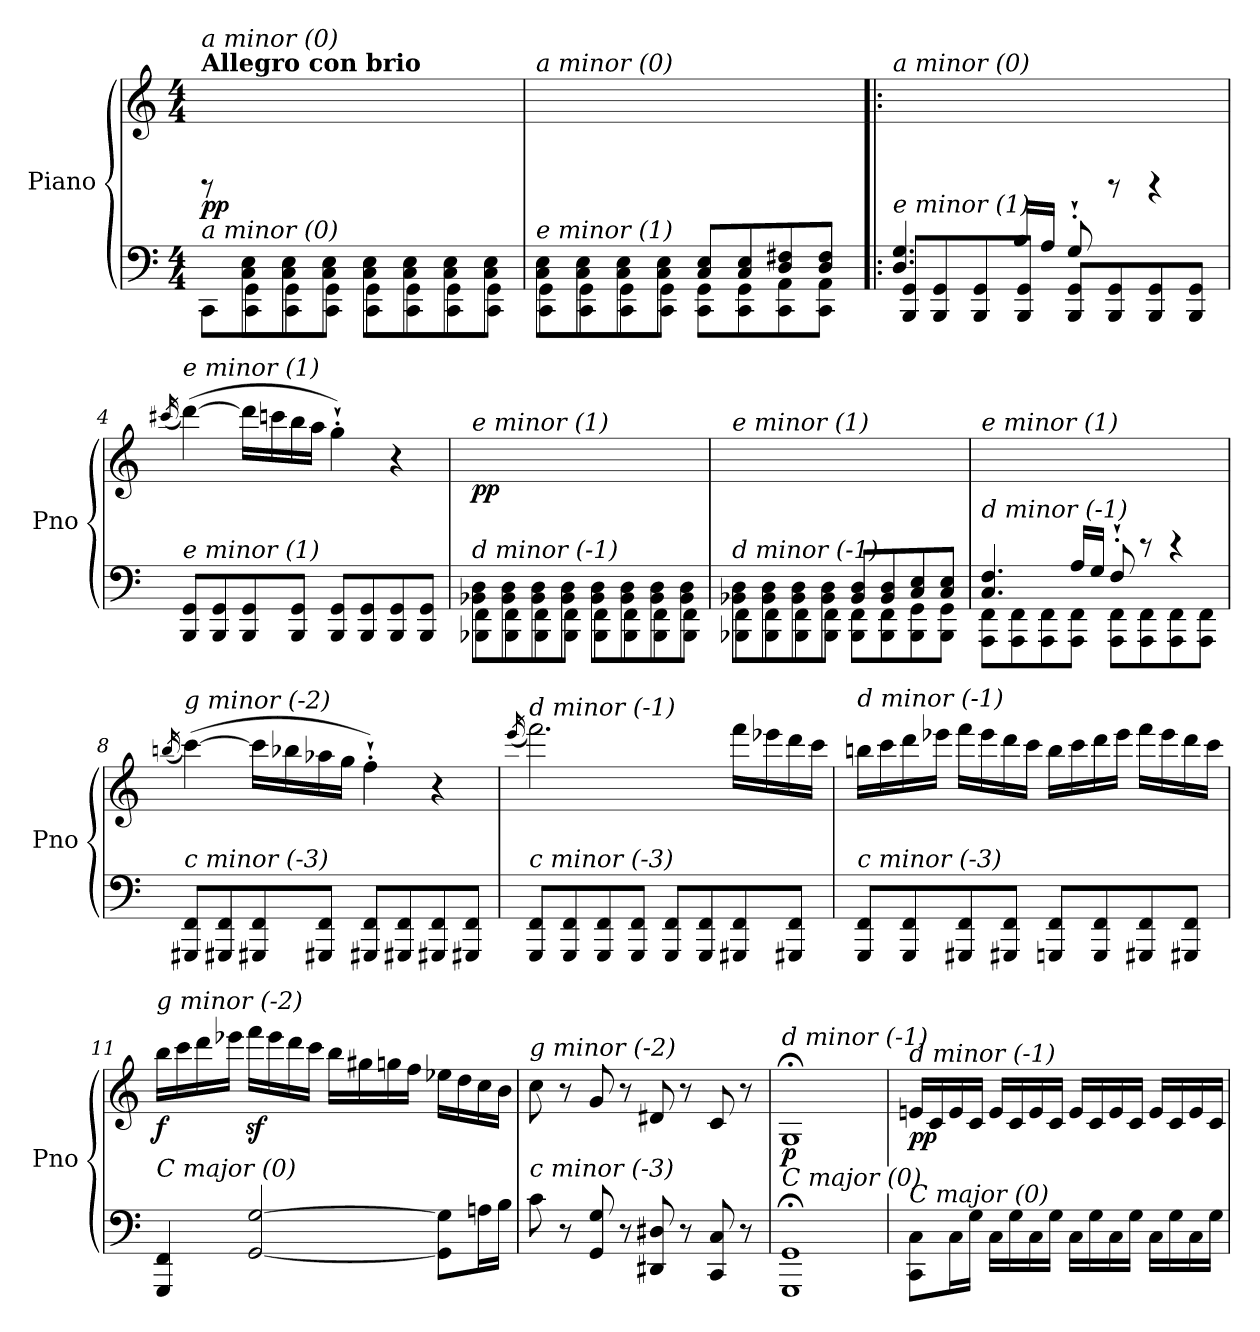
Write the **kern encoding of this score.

**kern	**kern	**dynam
*part1	*part1	*part1
*staff2	*staff1	*staff1/2
*I"Piano	*	*
*I'Pno	*	*
*clefF4	*clefG2	*
*k[]	*k[]	*
*M4/4	*M4/4	*
=1	=1	=1
*^	*	*
!	!	!LO:TX:a:B:t=Allegro con brio	!
!	!	!LO:TX:i:t=a minor (0)	!
!LO:TX:i:t=a minor (0)	!	!	!
!	!	!	!LO:DY:b
8ryy	8CC\L	8rGG	pp
8C\ 8E\L	8CC\ 8GG\	2..ryy	.
8C\ 8E\	8CC\ 8GG\	.	.
8C\ 8E\J	8CC\ 8GG\J	.	.
8C\ 8E\L	8CC\ 8GG\L	.	.
8C\ 8E\	8CC\ 8GG\	.	.
8C\ 8E\	8CC\ 8GG\	.	.
8C\ 8E\J	8CC\ 8GG\J	.	.
=2	=2	=2	=2
!	!	!LO:TX:i:t=a minor (0)	!
!LO:TX:i:t=e minor (1)	!	!	!
8C\ 8E\L	8CC\ 8GG\L	1ryy	.
8C\ 8E\	8CC\ 8GG\	.	.
8C\ 8E\	8CC\ 8GG\	.	.
8C\ 8E\J	8CC\ 8GG\J	.	.
8C/ 8E/L	8CC\ 8GG\L	.	.
8C/ 8E/	8CC\ 8GG\	.	.
8D/ 8F#X/	8CC\ 8AA\	.	.
8D/ 8F#/J	8CC\ 8AA\J	.	.
=3!|:	=3!|:	=3!|:	=3!|:
!	!	!LO:TX:i:t=a minor (0)	!
!LO:TX:i:t=e minor (1)	!	!	!
4.D/ 4.G/	8BBB/ 8GG/L	2ryy	.
.	8BBB/ 8GG/	.	.
.	8BBB/ 8GG/	.	.
16B/LL	8BBB/ 8GG/J	.	.
16A/JJ	.	.	.
8G`'/	8BBB/ 8GG/L	8ryy	.
4.ryy	8BBB/ 8GG/	8rGG	.
.	8BBB/ 8GG/	4rGG	.
.	8BBB/ 8GG/J	.	.
*v	*v	*	*
!!LO:LB:g=z
=4	=4	=4
.	(16qccc#X/	.
!	!LO:TX:i:t=e minor (1)	!
!LO:TX:i:t=e minor (1)	!	!
8BBB/ 8GG/L	([4ddd\)	.
8BBB/ 8GG/	.	.
8BBB/ 8GG/	16ddd\LL]	.
.	16cccn\	.
8BBB/ 8GG/J	16bb\	.
.	16aa\JJ	.
8BBB/ 8GG/L	4gg`'\)	.
8BBB/ 8GG/	.	.
8BBB/ 8GG/	4r	.
8BBB/ 8GG/J	.	.
=5	=5	=5
*^	*	*
!	!	!LO:TX:i:t=e minor (1)	!
!LO:TX:i:t=d minor (-1)	!	!	!
!	!	!	!LO:DY:b
8BB-X\ 8D\L	8BBB-X\ 8FF\L	1ryy	pp
8BB-\ 8D\	8BBB-\ 8FF\	.	.
8BB-\ 8D\	8BBB-\ 8FF\	.	.
8BB-\ 8D\J	8BBB-\ 8FF\J	.	.
8BB-\ 8D\L	8BBB-\ 8FF\L	.	.
8BB-\ 8D\	8BBB-\ 8FF\	.	.
8BB-\ 8D\	8BBB-\ 8FF\	.	.
8BB-\ 8D\J	8BBB-\ 8FF\J	.	.
=6	=6	=6	=6
!	!	!LO:TX:i:t=e minor (1)	!
!LO:TX:i:t=d minor (-1)	!	!	!
8BB-X\ 8D\L	8BBB-X\ 8FF\L	1ryy	.
8BB-\ 8D\	8BBB-\ 8FF\	.	.
8BB-\ 8D\	8BBB-\ 8FF\	.	.
8BB-\ 8D\J	8BBB-\ 8FF\J	.	.
8BB-/ 8D/L	8BBB-\ 8FF\L	.	.
8BB-/ 8D/	8BBB-\ 8FF\	.	.
8C/ 8E/	8BBB-\ 8GG\	.	.
8C/ 8E/J	8BBB-\ 8GG\J	.	.
=7	=7	=7	=7
!	!	!LO:TX:i:t=e minor (1)	!
!LO:TX:i:t=d minor (-1)	!	!	!
4.C/ 4.F/	8AAA\ 8FF\L	2ryy	.
.	8AAA\ 8FF\	.	.
.	8AAA\ 8FF\	.	.
16A/LL	8AAA\ 8FF\J	.	.
16G/JJ	.	.	.
8F`'/	8AAA\ 8FF\L	8ryy	.
4.ryy	8AAA\ 8FF\	8rGG	.
.	8AAA\ 8FF\	4rGG	.
.	8AAA\ 8FF\J	.	.
*v	*v	*	*
!!LO:LB:g=z
=8	=8	=8
.	(16qbbn/	.
!	!LO:TX:i:t=g minor (-2)	!
!LO:TX:i:t=c minor (-3)	!	!
8GGG#Xi/ 8FF/L	([4ccc\)	.
8GGG#Xi/ 8FF/	.	.
8GGG#Xi/ 8FF/	16ccc\LL]	.
.	16bb-X\	.
8GGG#Xi/ 8FF/J	16aa-Xj\	.
.	16gg\JJ	.
8GGG#Xi/ 8FF/L	4ff`'\)	.
8GGG#Xi/ 8FF/	.	.
8GGG#Xi/ 8FF/	4r	.
8GGG#Xi/ 8FF/J	.	.
=9	=9	=9
.	(16qeee/	.
!	!LO:TX:i:t=d minor (-1)	!
!LO:TX:i:t=c minor (-3)	!	!
!	!	!LO:DY:b
8GGG/ 8FF/L	2.fff\)	other-dynamics
8GGG/ 8FF/	.	.
8GGG/ 8FF/	.	.
8GGG/ 8FF/J	.	.
8GGG/ 8FF/L	.	.
8GGG/ 8FF/	.	.
8GGG#Xi/ 8FF/	16fff\LL	.
.	16eee-Xj\	.
8GGG#Xi/ 8FF/J	16ddd\	.
.	16ccc\JJ	.
!!LO:LB:g=z
=10	=10	=10
!	!LO:TX:i:t=d minor (-1)	!
!LO:TX:i:t=c minor (-3)	!	!
8GGG/ 8FF/L	16bbn\LL	.
.	16ccc\	.
8GGG/ 8FF/	16ddd\	.
.	16eee-Xj\JJ	.
8GGG#Xi/ 8FF/	16fff\LL	.
.	16eee-j\	.
8GGG#Xi/ 8FF/J	16ddd\	.
.	16ccc\JJ	.
8GGG/ 8FF/L	16bb\LL	.
.	16ccc\	.
8GGG/ 8FF/	16ddd\	.
.	16eee-j\JJ	.
8GGG#Xi/ 8FF/	16fff\LL	.
.	16eee-j\	.
8GGG#Xi/ 8FF/J	16ddd\	.
.	16ccc\JJ	.
=11	=11	=11
!	!LO:TX:i:t=g minor (-2)	!
!LO:TX:i:t=C major (0)	!	!
!	!	!LO:DY:b
4GGG/ 4FF/	16bb\LL	f
.	16ccc\	.
.	16ddd\	.
.	16eee-Xj\JJ	.
[2GG/ [2G/	16fffz<\LL	.
.	16eee-j\	.
.	16ddd\	.
.	16ccc\JJ	.
.	16bb\LL	.
.	16gg#Xi\	.
.	16gg\	.
.	16ff\JJ	.
8GG\] 8G\]L	16ee-Xj\LL	.
.	16dd\	.
16An\L	16cc\	.
16B\JJ	16b\JJ	.
!!LO:LB:g=z
=12	=12	=12
!	!LO:TX:i:t=g minor (-2)	!
!LO:TX:i:t=c minor (-3)	!	!
8c\	8cc\	.
8r	8r	.
!	!	!LO:DY:b
8GG/ 8G/	8g/	other-dynamics
8r	8r	.
8DD#Xi/ 8D#Xi/	8d#Xi/	.
8r	8r	.
8CC/ 8C/	8c/	.
8r	8r	.
=13	=13	=13
!	!LO:TX:i:t=d minor (-1)	!
!LO:TX:i:t=C major (0)	!	!
!	!	!LO:DY:b
1GGG;< 1GG;<	1G;<	p
=14	=14	=14
!	!LO:TX:i:t=d minor (-1)	!
!LO:TX:i:t=C major (0)	!	!
!	!	!LO:DY:b
8CC\ 8C\L	16en/LL	pp
.	16c/	.
16C\L	16e/	.
16G\JJ	16c/JJ	.
16C\LL	16e/LL	.
16G\	16c/	.
16C\	16e/	.
16G\JJ	16c/JJ	.
16C\LL	16e/LL	.
16G\	16c/	.
16C\	16e/	.
16G\JJ	16c/JJ	.
16C\LL	16e/LL	.
16G\	16c/	.
16C\	16e/	.
16G\JJ	16c/JJ	.
=	=	=
*-	*-	*-
